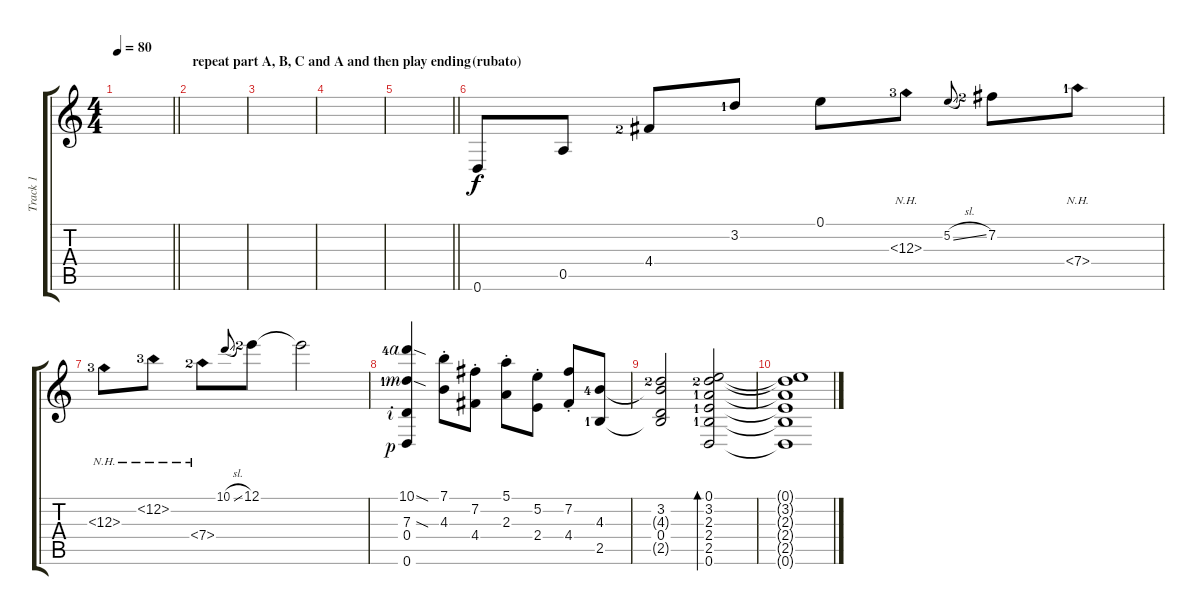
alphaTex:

\track ("Track 1" "Track 1") {instrument acousticguitarsteel}
\staff {score tabs}
\tuning (E4 B3 G3 D3 A2 D2) {hide}
\ts (4 4)
\tempo 80
\clef g2
\barLineRight lightlight
\ks c
|
\section ("" "repeat part A, B, C and A and then play ending")
|
|
|
\barLineRight lightlight
|
\section ("" "(rubato)")
0.6.8 0.5.8 4.4{lf 3}.8 3.2{lf 2}.8 0.1.8 12.3{nh lf 4}.8 5.2{sl}.8{gr onbeat} 7.2{lf 3}.8 7.4{nh lf 2}.8 |
12.3{nh lf 4}.8 12.2{nh lf 4}.8 7.4{nh lf 3}.8 10.1{sl}.8{gr onbeat} 12.1{lf 3}.8 12.1{t}.2 |
(10.1{sod lf 5 rf 4} 7.3{sod lf 2 rf 3} 0.4{rf 2} 0.6{rf 1}).4 (7.1{st} 4.3{st}).8 (7.2{st} 4.4{st}).8 (5.1{st} 2.3{st}).8 (5.2{st} 2.4{st}).8 (7.2{st} 4.4{st}).8 (4.3{lf 5} 2.5{lf 2}).8 |
(3.2{lf 3} 4.3{t} 0.4 2.5{t}).2 (0.1 3.2{lf 3} 2.3{lf 2} 2.4{lf 2} 2.5{lf 2} 0.6).2{bd 480} |
(0.1{t} 3.2{t} 2.3{t} 2.4{t} 2.5{t} 0.6{t}).1
